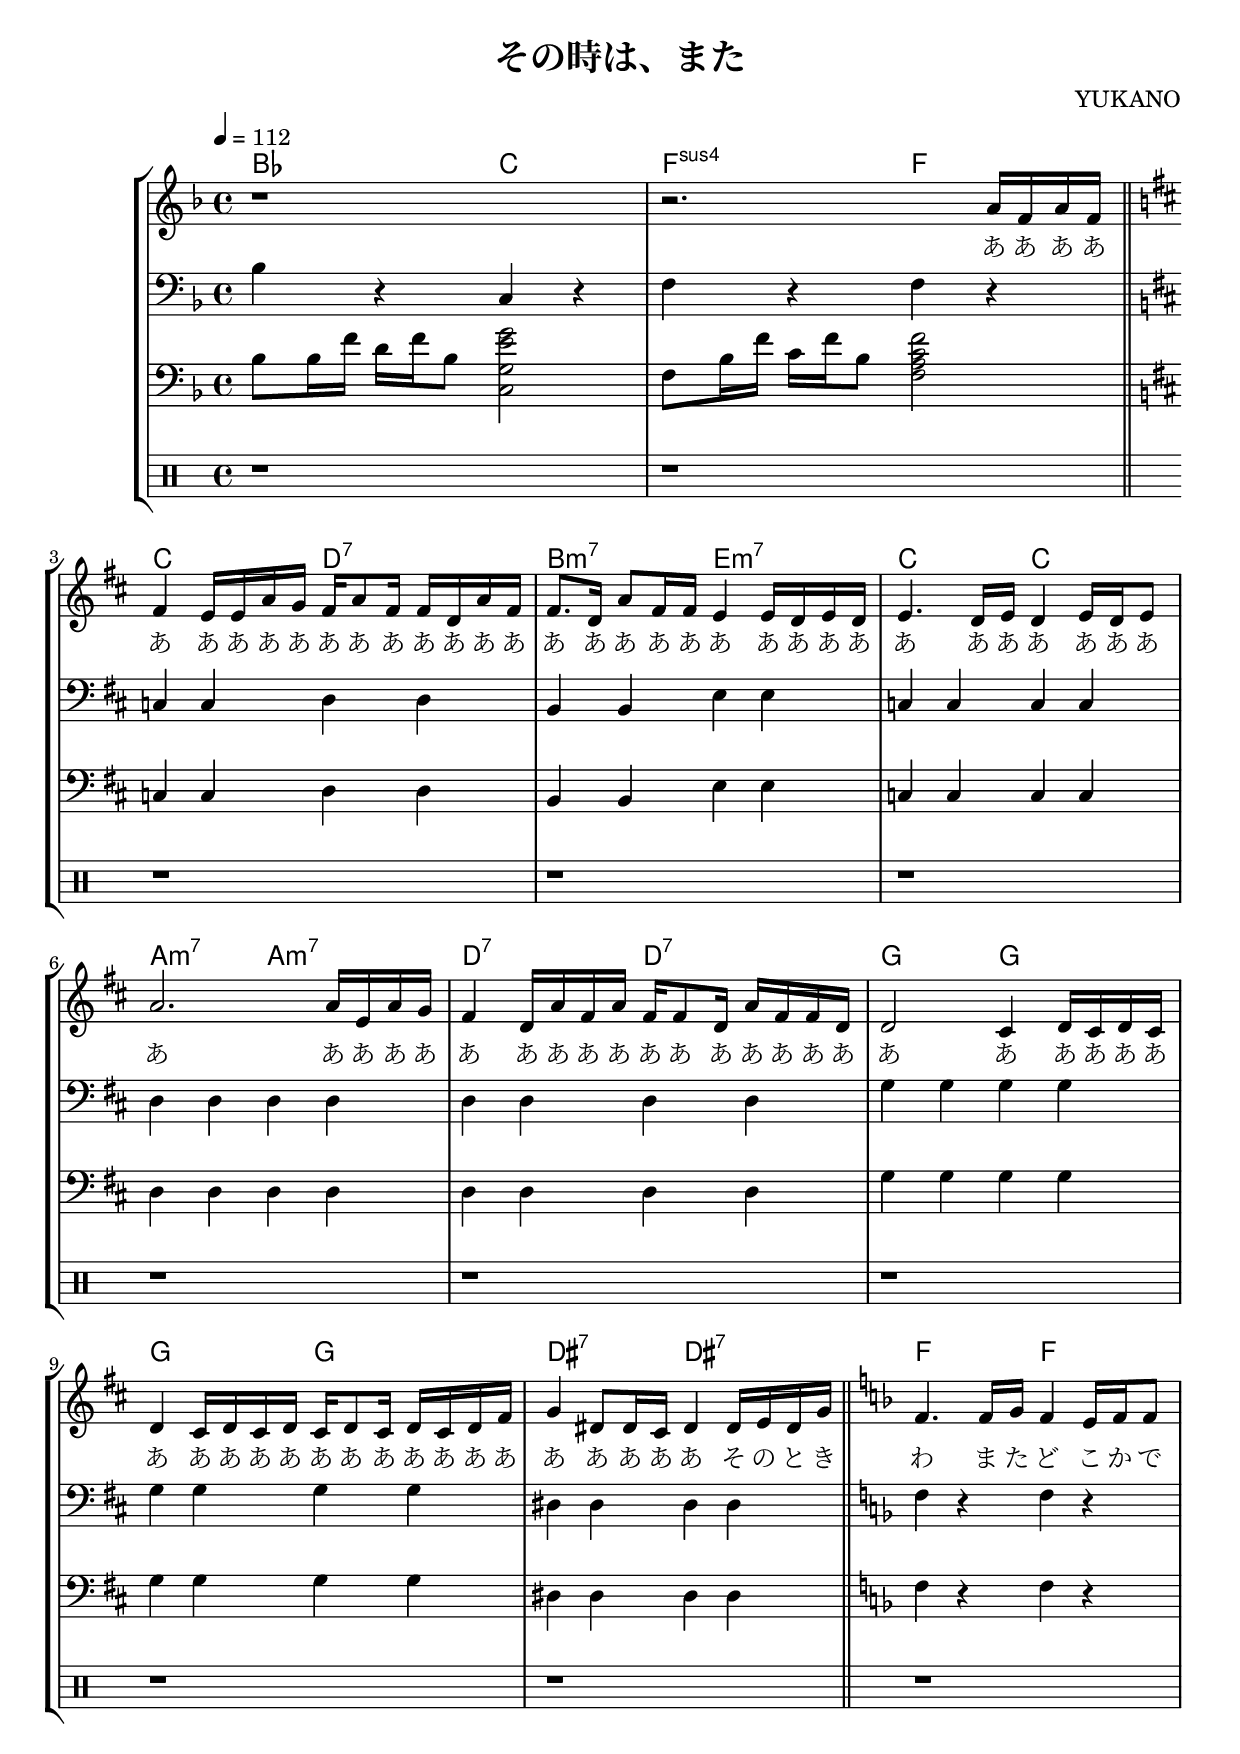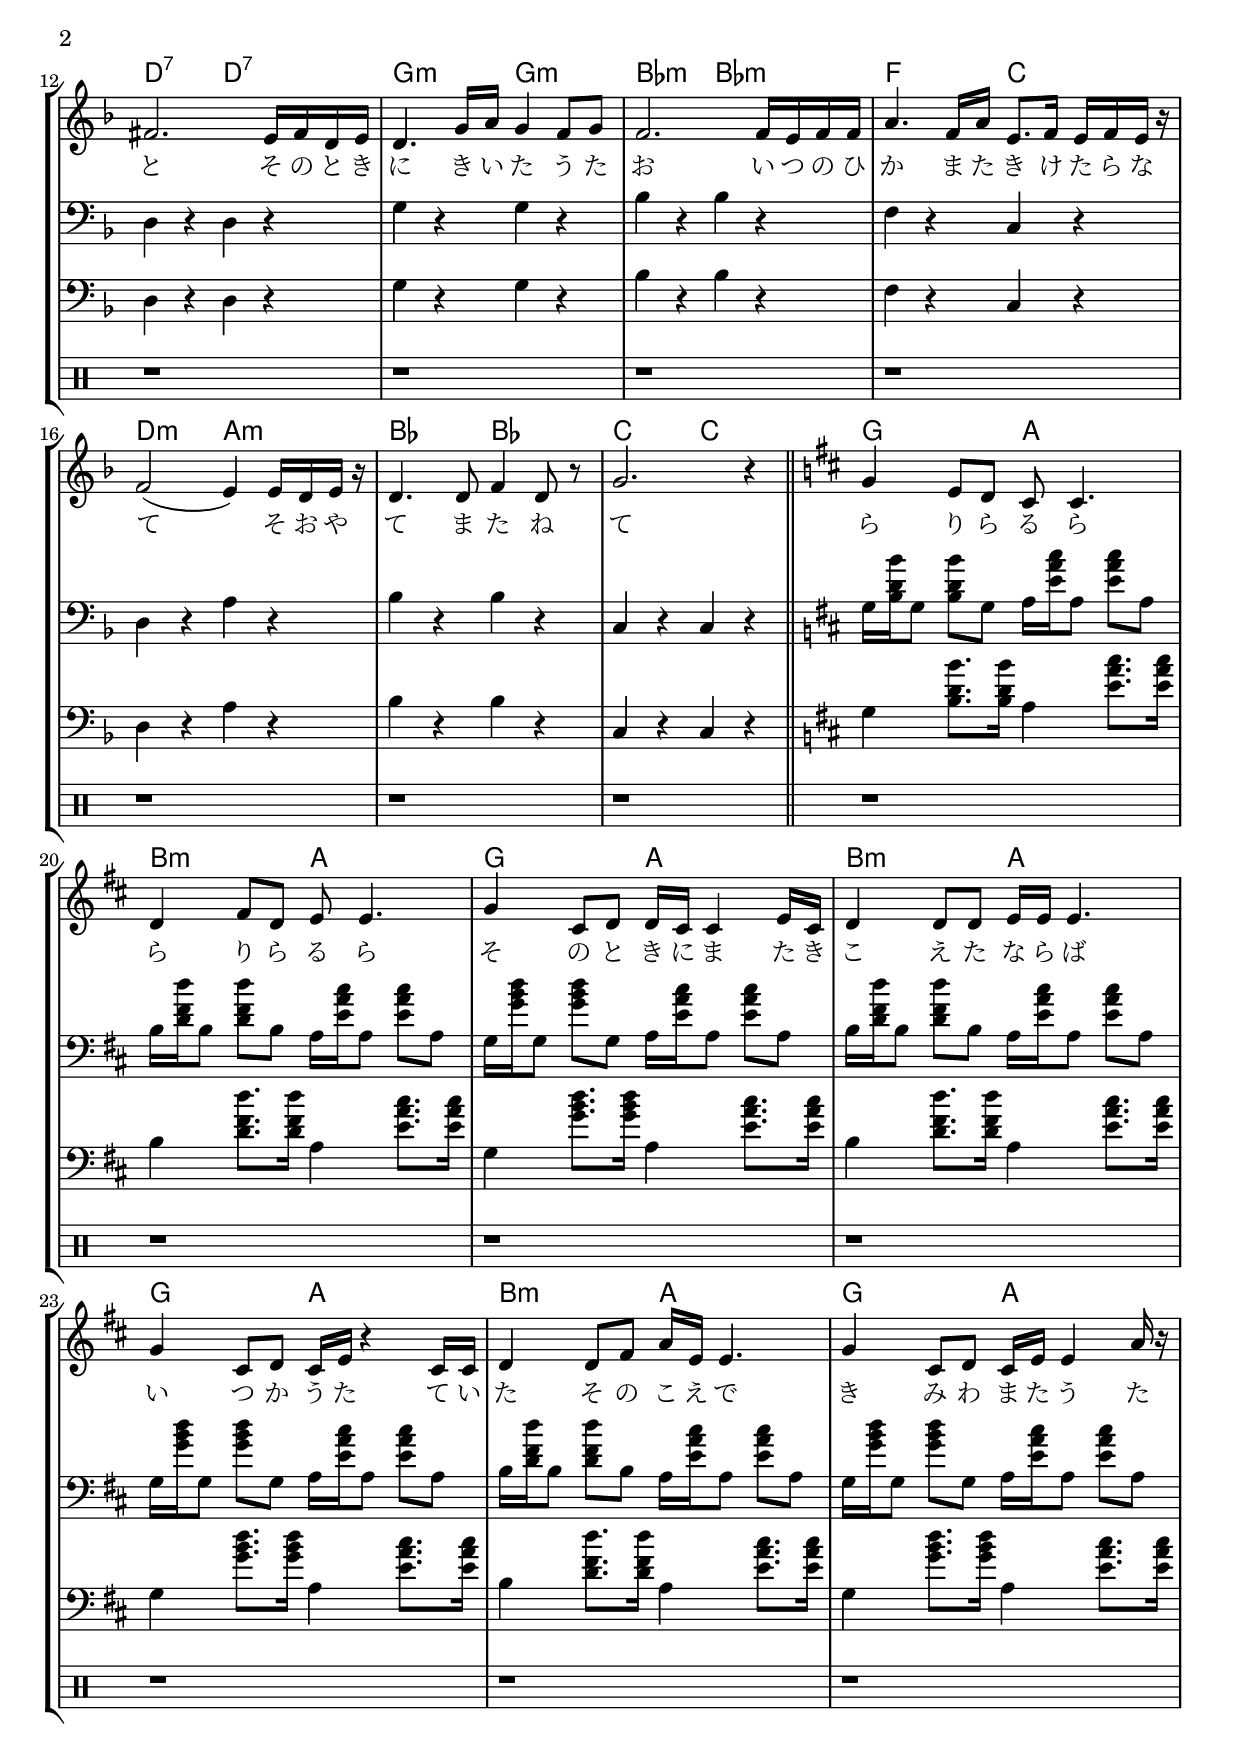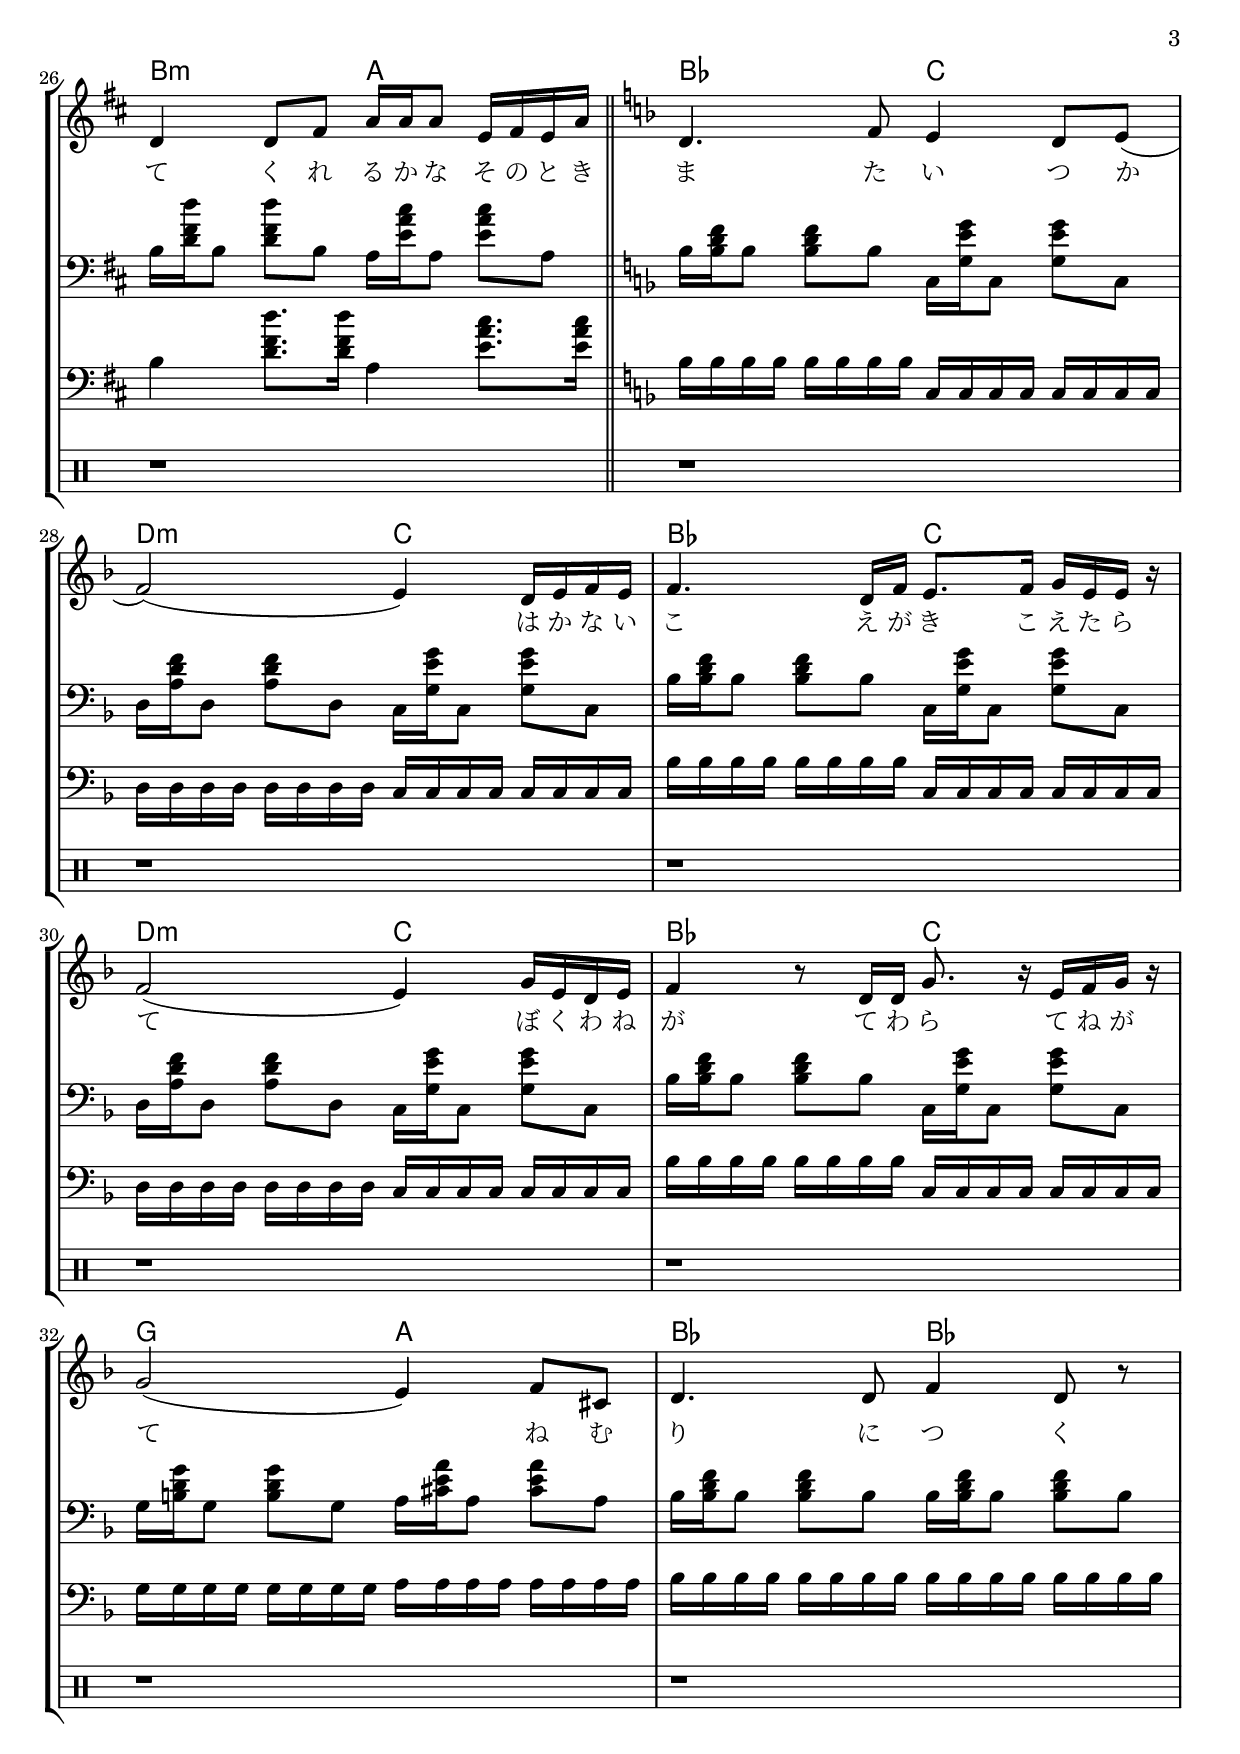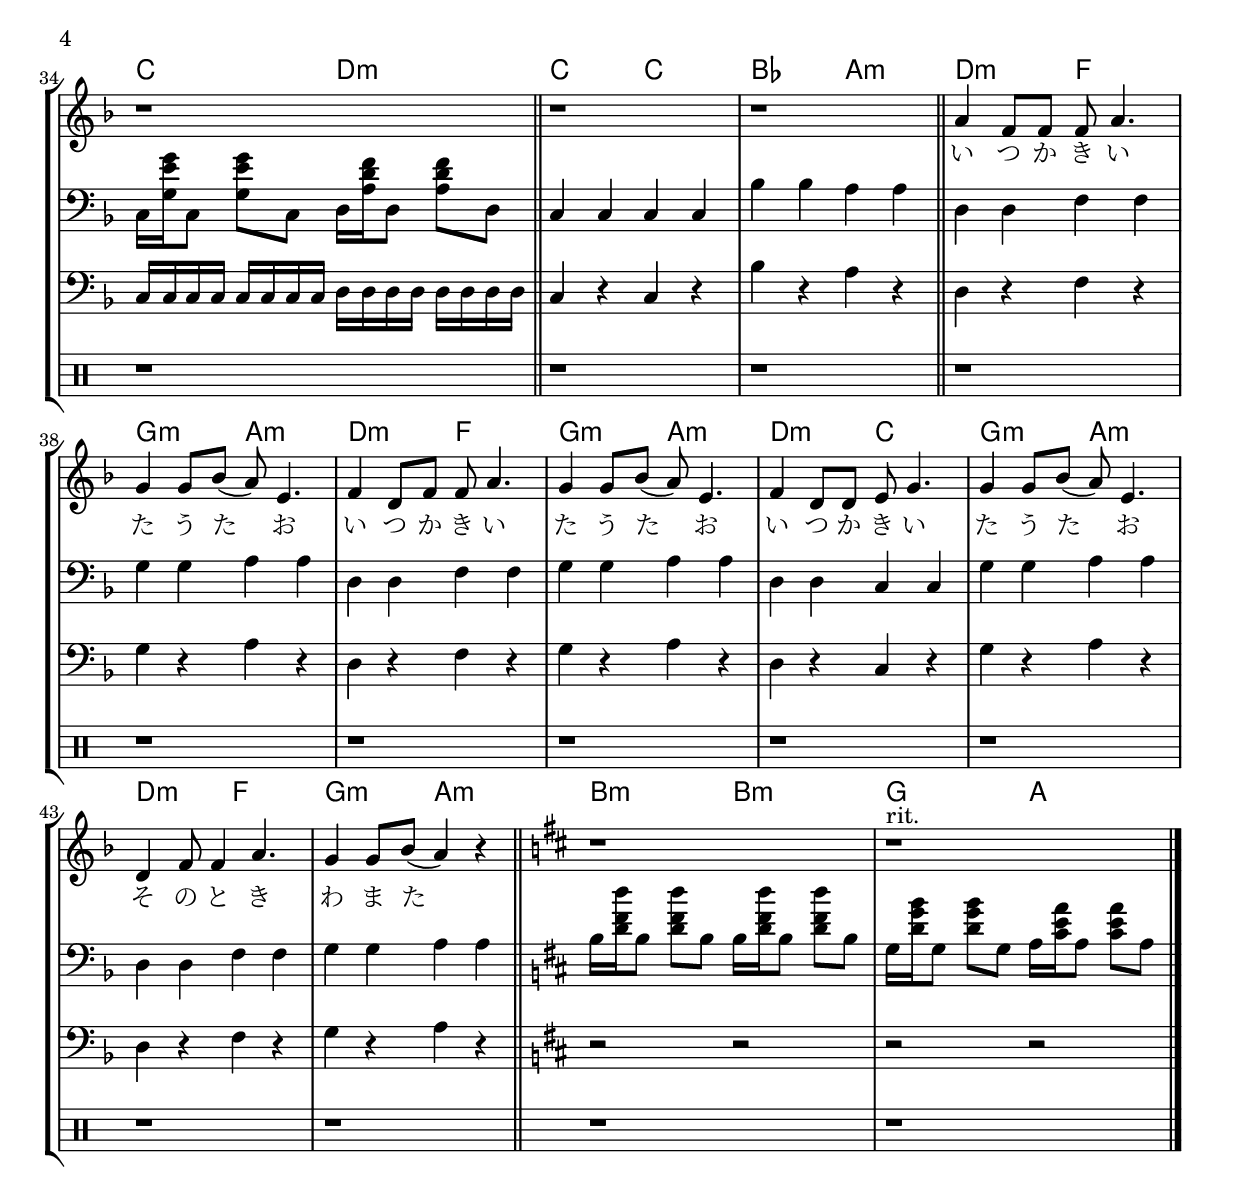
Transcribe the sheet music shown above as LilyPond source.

\version "2.12.1"

\header {
	title = \markup {その時は、また}
	composer = \markup \center-column {YUKANO}
}

harmony = \chordmode {
	bes2 c f:sus4 f 

	c d:7 b:min7 e:min7 c c a:min7 a:min7 d:7 d:7 g g g g dis:7 dis:7 

	f f d:7 d:7 g:m g:m bes:m bes:m f c d:m a:m bes bes c c 

	g a b:m a g a b:m a g a b:m a g a b:m a 

	bes c d:m c bes c d:m c bes c g a bes bes c d:m 

	c c bes a:m 

	d:m f g:m a:m d:m f g:m a:m d:m c g:m a:m d:m f g:m a:m 

	b:m b:m g a 
}

melody = {
	\key f \major
	\tempo 4 = 112
	r1 | r2. 
	\set Staff.midiInstrument = #"Violin"
	a'16  f'16  a'16  f'16 
		\key d \major
fis'4  e'16  e'16  a'16  g'16  fis'16  a'8  fis'16  fis'16  d'16  a'16  fis'16 
	fis'8.  d'16  a'8  fis'16  fis'16  e'4  e'16  d'16  e'16  d'16 
	e'4.  d'16  e'16  d'4  e'16  d'16  e'8 
	a'2.  a'16  e'16  a'16  g'16 
	fis'4  d'16  a'16  fis'16  a'16  fis'16  fis'8  d'16  a'16  fis'16  fis'16  d'16 
	d'2  cis'4  d'16  cis'16  d'16  cis'16 
	d'4  cis'16  d'16  cis'16  d'16  cis'16  d'8  cis'16  d'16  cis'16  d'16  fis'16 
	g'4  dis'8  dis'16  cis'16  dis'4  	\set Staff.midiInstrument = #"fss0.32"
	dis'16  e'16  dis'16  g'16 
		\key f \major
f'4.  f'16  g'16  f'4  e'16  f'16  f'8 
	fis'2.  e'16  fis'16  d'16  e'16 
	d'4.  g'16  a'16  g'4  f'8  g'8 
	f'2.  f'16  e'16  f'16  f'16 
	a'4.  f'16  a'16  e'8.  f'16  e'16  f'16  e'16  r16 
	f'2  (e'4)  e'16  d'16  e'16  r16 
	d'4.  d'8  f'4  d'8  r8 
	g'2.  	r4 	\set Staff.midiInstrument = #"fss0.32"
		\key d \major
 g'4  e'8  d'8  cis'8  cis'4. 
	d'4  fis'8  d'8  e'8  e'4. 
	g'4  cis'8  d'8  d'16  cis'16  cis'4  e'16  cis'16 
	d'4  d'8  d'8  e'16  e'16  e'4. 
	g'4  cis'8  d'8  cis'16  e'16  r4  cis'16  cis'16 
	d'4  d'8  fis'8  a'16  e'16  e'4. 
	g'4  cis'8  d'8  cis'16  e'16  e'4  a'16  r16 
	d'4  d'8  fis'8  a'16  a'16  a'8  	\set Staff.midiInstrument = #"fss0.32"
	e'16  fis'16  e'16  a'16 
		\key f \major
d'4.  f'8  e'4  d'8  e'8 
	(f'2)  (e'4)  d'16  e'16  f'16  e'16 
	f'4.  d'16  f'16  e'8.  f'16  g'16  e'16  e'16  r16 
	f'2  (e'4)  g'16  e'16  d'16  e'16 
	f'4  r8  d'16  d'16  g'8.  r16  e'16  f'16  g'16  r16 
	g'2  (e'4)  f'8  cis'8 
	d'4.  d'8  f'4  d'8  	r8 r1 	r1 | r1   
	\set Staff.midiInstrument = #"fss0.32"
	 a'4  f'8  f'8  f'8  a'4. 
	g'4  g'8  bes'8  (a'8)  e'4. 
	f'4  d'8  f'8  f'8  a'4. 
	g'4  g'8  bes'8  (a'8)  e'4. 
	f'4  d'8  d'8  e'8  g'4. 
	g'4  g'8  bes'8  (a'8)  e'4. 
	d'4  f'8  f'4  a'4. 
	g'4  g'8  bes'8  (a'4)  	r4 	\key d \major
	r1 | r1^"rit." \bar "|."
}

words = \lyricmode {
	
	あ  あ  あ  あ  あ  あ  あ  あ  あ  あ  あ  あ  あ  あ  あ  あ  あ  あ  あ  あ  あ  あ  あ  あ  あ  あ  あ  あ  あ  あ  あ  あ  あ  あ  あ  あ  あ  あ  あ  あ  あ  あ  あ  あ  あ  あ  あ  あ  あ  あ  あ  あ  あ  あ  あ  あ  あ  あ  あ  あ  あ  あ  あ  あ  あ  あ  あ  あ  あ  あ  あ  あ  あ  
	そ  の  と  き  わ  ま  た  ど  こ  か  で  と  そ  の  と  き  に  き  い  た  う  た  お  い  つ  の  ひ  か  ま  た  き  け  た  ら  な  て  そ  お  や  て  ま  た  ね  て  
	ら  り  ら  る  ら  ら  り  ら  る  ら  そ  の  と  き  に  ま  た  き  こ  え  た  な  ら  ば  い  つ  か  う  た  て  い  た  そ  の  こ  え  で  き  み  わ  ま  た  う  た  て  く  れ  る  か  な  
	そ  の  と  き  ま  た  い  つ  か  は  か  な  い  こ  え  が  き  こ  え  た  ら  て  ぼ  く  わ  ね  が  て  わ  ら  て  ね  が  て  ね  む  り  に  つ  く  
	
	い  つ  か  き  い  た  う  た  お  い  つ  か  き  い  た  う  た  お  い  つ  か  き  い  た  う  た  お  そ  の  と  き  わ  ま  た  
	
}

tempochange = {
	\tempo 4 = 112
	r1 | r1 \bar "||"
	\tempo 4 = 112
	r1 | r1 | r1 | r1 | r1 | r1 | r1 | r1 \bar "||"
	\tempo 4 = 112
	r1 | r1 | r1 | r1 | r1 | r1 | r1 | r1 \bar "||"
	\tempo 4 = 112
	r1 | r1 | r1 | r1 | r1 | r1 | r1 | r1 \bar "||"
	\tempo 4 = 112
	r1 | r1 | r1 | r1 | r1 | r1 | r1 | r1 \bar "||"
	\tempo 4 = 112
	r1 | r1 \bar "||"
	\tempo 4 = 112
	r1 | r1 | r1 | r1 | r1 | r1 | r1 | r1 \bar "||"
	\tempo 4 = 112
	r1 | \tempo 4 = 84 r2 \tempo 4 = 74 r2 \bar "|."
}

mainacc = {
	\clef bass
	\set Staff.midiInstrument = #"Violin"
	\key f \major
	\tempo 4 = 112
	bes4 r4
	c4 r4
	f4 r4
	f4 r4
	\bar "||"

	\set Staff.midiInstrument = #"Electric Guitar (clean)"
	\key d \major
	c4 c4
	d4 d4
	b,4 b,4
	e4 e4
	c4 c4
	c4 c4
	d4 d4
	d4 d4
	d4 d4
	d4 d4
	g4 g4
	g4 g4
	g4 g4
	g4 g4
	dis4 dis4
	dis4 dis4
	\bar "||"

	\set Staff.midiInstrument = #"Violin"
	\key f \major
	f4 r4
	f4 r4
	d4 r4
	d4 r4
	g4 r4
	g4 r4
	bes4 r4
	bes4 r4
	f4 r4
	c4 r4
	d4 r4
	a4 r4
	bes4 r4
	bes4 r4
	c4 r4
	c4 r4
	\bar "||"

	\set Staff.midiInstrument = #"Violin"
	\key d \major
	g16 <b d' b'>16 g8 <b d' b'>8 g8
	a16 <e' a' cis''>16 a8 <e' a' cis''>8 a8
	b16 <d' fis' d''>16 b8 <d' fis' d''>8 b8
	a16 <e' a' cis''>16 a8 <e' a' cis''>8 a8
	g16 <g' b' d''>16 g8 <g' b' d''>8 g8
	a16 <e' a' cis''>16 a8 <e' a' cis''>8 a8
	b16 <d' fis' d''>16 b8 <d' fis' d''>8 b8
	a16 <e' a' cis''>16 a8 <e' a' cis''>8 a8
	g16 <g' b' d''>16 g8 <g' b' d''>8 g8
	a16 <e' a' cis''>16 a8 <e' a' cis''>8 a8
	b16 <d' fis' d''>16 b8 <d' fis' d''>8 b8
	a16 <e' a' cis''>16 a8 <e' a' cis''>8 a8
	g16 <g' b' d''>16 g8 <g' b' d''>8 g8
	a16 <e' a' cis''>16 a8 <e' a' cis''>8 a8
	b16 <d' fis' d''>16 b8 <d' fis' d''>8 b8
	a16 <e' a' cis''>16 a8 <e' a' cis''>8 a8
	\bar "||"

	\set Staff.midiInstrument = #"Violin"
	\key f \major
	bes16 <bes d' f'>16 bes8 <bes d' f'>8 bes8
	c16 <g e' g'>16 c8 <g e' g'>8 c8
	d16 <a d' f'>16 d8 <a d' f'>8 d8
	c16 <g e' g'>16 c8 <g e' g'>8 c8
	bes16 <bes d' f'>16 bes8 <bes d' f'>8 bes8
	c16 <g e' g'>16 c8 <g e' g'>8 c8
	d16 <a d' f'>16 d8 <a d' f'>8 d8
	c16 <g e' g'>16 c8 <g e' g'>8 c8
	bes16 <bes d' f'>16 bes8 <bes d' f'>8 bes8
	c16 <g e' g'>16 c8 <g e' g'>8 c8
	g16 <b d' g'>16 g8 <b d' g'>8 g8
	a16 <cis' e' a'>16 a8 <cis' e' a'>8 a8
	bes16 <bes d' f'>16 bes8 <bes d' f'>8 bes8
	bes16 <bes d' f'>16 bes8 <bes d' f'>8 bes8
	c16 <g e' g'>16 c8 <g e' g'>8 c8
	d16 <a d' f'>16 d8 <a d' f'>8 d8
	\bar "||"

	\set Staff.midiInstrument = #"Violin"
	c4 c4
	c4 c4
	bes4 bes4
	a4 a4
	\bar "||"

	\set Staff.midiInstrument = #"Violin"
	d4 d4
	f4 f4
	g4 g4
	a4 a4
	d4 d4
	f4 f4
	g4 g4
	a4 a4
	d4 d4
	c4 c4
	g4 g4
	a4 a4
	d4 d4
	f4 f4
	g4 g4
	a4 a4
	\bar "||"

	\set Staff.midiInstrument = #"Violin"
	\key d \major
	b16 <d' fis' d''>16 b8 <d' fis' d''>8 b8
	b16 <d' fis' d''>16 b8 <d' fis' d''>8 b8
	g16 <d' g' b'>16 g8 <d' g' b'>8 g8
	a16 <cis' e' a'>16 a8 <cis' e' a'>8 a8
	\bar "|."
}

subacc = {
	\clef bass
	\set Staff.midiInstrument = #"Rock Organ"
	\key f \major
	\tempo 4 = 112
	bes8 bes16 f' d' f' bes8
	<c g e' g'>2
	f8 bes16 f' c' f' bes8
	<f a c' f'>2
	\bar "||"

	\set Staff.midiInstrument = #"Drawbar Organ"
	\key d \major
	c4 c4
	d4 d4
	b,4 b,4
	e4 e4
	c4 c4
	c4 c4
	d4 d4
	d4 d4
	d4 d4
	d4 d4
	g4 g4
	g4 g4
	g4 g4
	g4 g4
	dis4 dis4
	dis4 dis4
	\bar "||"

	\set Staff.midiInstrument = #"Choir Aahs"
	\key f \major
	f4 r4
	f4 r4
	d4 r4
	d4 r4
	g4 r4
	g4 r4
	bes4 r4
	bes4 r4
	f4 r4
	c4 r4
	d4 r4
	a4 r4
	bes4 r4
	bes4 r4
	c4 r4
	c4 r4
	\bar "||"

	\set Staff.midiInstrument = #"Rock Organ"
	\key d \major
	g4 <b d' b'>8. <b d' b'>16
	a4 <e' a' cis''>8. <e' a' cis''>16
	b4 <d' fis' d''>8. <d' fis' d''>16
	a4 <e' a' cis''>8. <e' a' cis''>16
	g4 <g' b' d''>8. <g' b' d''>16
	a4 <e' a' cis''>8. <e' a' cis''>16
	b4 <d' fis' d''>8. <d' fis' d''>16
	a4 <e' a' cis''>8. <e' a' cis''>16
	g4 <g' b' d''>8. <g' b' d''>16
	a4 <e' a' cis''>8. <e' a' cis''>16
	b4 <d' fis' d''>8. <d' fis' d''>16
	a4 <e' a' cis''>8. <e' a' cis''>16
	g4 <g' b' d''>8. <g' b' d''>16
	a4 <e' a' cis''>8. <e' a' cis''>16
	b4 <d' fis' d''>8. <d' fis' d''>16
	a4 <e' a' cis''>8. <e' a' cis''>16
	\bar "||"

	\set Staff.midiInstrument = #"Choir Aahs"
	\key f \major
	bes16 bes16 bes16 bes16 bes16 bes16 bes16 bes16
	c16 c16 c16 c16 c16 c16 c16 c16
	d16 d16 d16 d16 d16 d16 d16 d16
	c16 c16 c16 c16 c16 c16 c16 c16
	bes16 bes16 bes16 bes16 bes16 bes16 bes16 bes16
	c16 c16 c16 c16 c16 c16 c16 c16
	d16 d16 d16 d16 d16 d16 d16 d16
	c16 c16 c16 c16 c16 c16 c16 c16
	bes16 bes16 bes16 bes16 bes16 bes16 bes16 bes16
	c16 c16 c16 c16 c16 c16 c16 c16
	g16 g16 g16 g16 g16 g16 g16 g16
	a16 a16 a16 a16 a16 a16 a16 a16
	bes16 bes16 bes16 bes16 bes16 bes16 bes16 bes16
	bes16 bes16 bes16 bes16 bes16 bes16 bes16 bes16
	c16 c16 c16 c16 c16 c16 c16 c16
	d16 d16 d16 d16 d16 d16 d16 d16
	\bar "||"

	\set Staff.midiInstrument = #"Rock Organ"
	c4 r4
	c4 r4
	bes4 r4
	a4 r4
	\bar "||"

	\set Staff.midiInstrument = #"Rock Organ"
	d4 r4
	f4 r4
	g4 r4
	a4 r4
	d4 r4
	f4 r4
	g4 r4
	a4 r4
	d4 r4
	c4 r4
	g4 r4
	a4 r4
	d4 r4
	f4 r4
	g4 r4
	a4 r4
	\bar "||"

	\set Staff.midiInstrument = #"Acoustic grand"
	\key d \major
	r2
	r2
	r2
	r2
	\bar "|."
}

percA = {
	\drummode {
	r1 |r1 \bar "||"
	r1 |r1 |r1 |r1 |r1 |r1 |r1 |r1 \bar "||"
	r1 |r1 |r1 |r1 |r1 |r1 |r1 |r1 \bar "||"
	r1 |r1 |r1 |r1 |r1 |r1 |r1 |r1 \bar "||"
	r1 |r1 |r1 |r1 |r1 |r1 |r1 |r1 \bar "||"
	r1 |r1 \bar "||"
	r1 |r1 |r1 |r1 |r1 |r1 |r1 |r1 \bar "||"
	r1 |r1 \bar "|."
	}
}

percB = {
	\drummode {
	r1 |r1 \bar "||"
	r1 |r1 |r1 |r1 |r1 |r1 |r1 |r1 \bar "||"
	r1 |r1 |r1 |r1 |r1 |r1 |r1 |r1 \bar "||"
	r1 |r1 |r1 |r1 |r1 |r1 |r1 |r1 \bar "||"
	r1 |r1 |r1 |r1 |r1 |r1 |r1 |r1 \bar "||"
	r1 |r1 \bar "||"
	r1 |r1 |r1 |r1 |r1 |r1 |r1 |r1 \bar "||"
	r1 |r1 \bar "|."
	}
}

percC = {
	\drummode {
	r1 |r1 \bar "||"
	r1 |r1 |r1 |r1 |r1 |r1 |r1 |r1 \bar "||"
	r1 |r1 |r1 |r1 |r1 |r1 |r1 |r1 \bar "||"
	r1 |r1 |r1 |r1 |r1 |r1 |r1 |r1 \bar "||"
	r1 |r1 |r1 |r1 |r1 |r1 |r1 |r1 \bar "||"
	r1 |r1 \bar "||"
	r1 |r1 |r1 |r1 |r1 |r1 |r1 |r1 \bar "||"
	r1 |r1 \bar "|."
	}
}

percD = {
	\drummode {
	r1 |r1 \bar "||"
	r1 |r1 |r1 |r1 |r1 |r1 |r1 |r1 \bar "||"
	r1 |r1 |r1 |r1 |r1 |r1 |r1 |r1 \bar "||"
	r1 |r1 |r1 |r1 |r1 |r1 |r1 |r1 \bar "||"
	r1 |r1 |r1 |r1 |r1 |r1 |r1 |r1 \bar "||"
	r1 |r1 \bar "||"
	r1 |r1 |r1 |r1 |r1 |r1 |r1 |r1 \bar "||"
	r1 |r1 \bar "|."
	}
}

percE = {
	\drummode {
	r1 |r1 \bar "||"
	r1 |r1 |r1 |r1 |r1 |r1 |r1 |r1 \bar "||"
	r1 |r1 |r1 |r1 |r1 |r1 |r1 |r1 \bar "||"
	r1 |r1 |r1 |r1 |r1 |r1 |r1 |r1 \bar "||"
	r1 |r1 |r1 |r1 |r1 |r1 |r1 |r1 \bar "||"
	r1 |r1 \bar "||"
	r1 |r1 |r1 |r1 |r1 |r1 |r1 |r1 \bar "||"
	r1 |r1 \bar "|."
	}
}

\score {
	<<
		\new StaffGroup <<
			\new ChordNames {\harmony}
			\new Voice = "melody" {\melody}
			\new Lyrics \lyricsto "melody" \words
			\new Staff = "mainacc" {\mainacc}
			\new Staff = "subacc" {\subacc}
			\new DrumStaff <<
				\new DrumVoice {\percA}
				\new DrumVoice {\percB}
				\new DrumVoice {\percC}
				\new DrumVoice {\percD}
				\new DrumVoice {\percE}
			>>
		>>
	>>
	\layout { }
}
